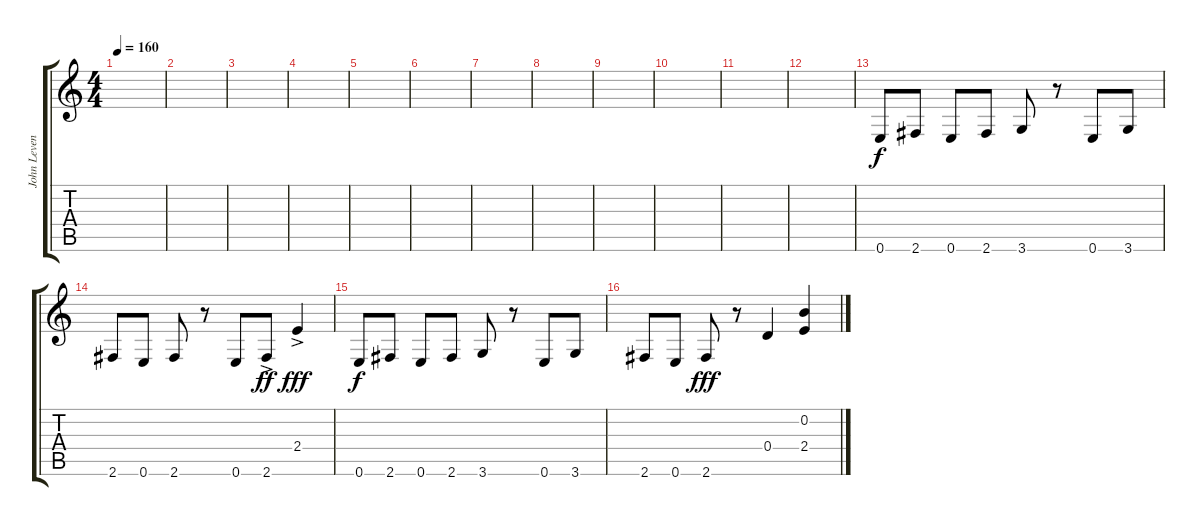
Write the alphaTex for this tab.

\track ("John Leven" "John Leven") {instrument electricbassfinger}
\staff {score tabs}
\tuning (E4 B3 G3 D3 A2 E2) {hide}
\ts (4 4)
\tempo 160
\clef g2
\ks c
|
|
|
|
|
|
|
|
|
|
|
|
0.6.8{dy f} 2.6.8 0.6.8 2.6.8 3.6.8 r.8 0.6.8 3.6.8 |
2.6.8 0.6.8 2.6.8 r.8 0.6.8 2.6{ac}.8{dy ff} 2.4{ac}.4{dy fff} |
0.6.8{dy f} 2.6.8 0.6.8 2.6.8 3.6.8 r.8 0.6.8 3.6.8 |
2.6.8 0.6.8 2.6.8{dy fff} r.8 0.4.4 (0.2 2.4).4
